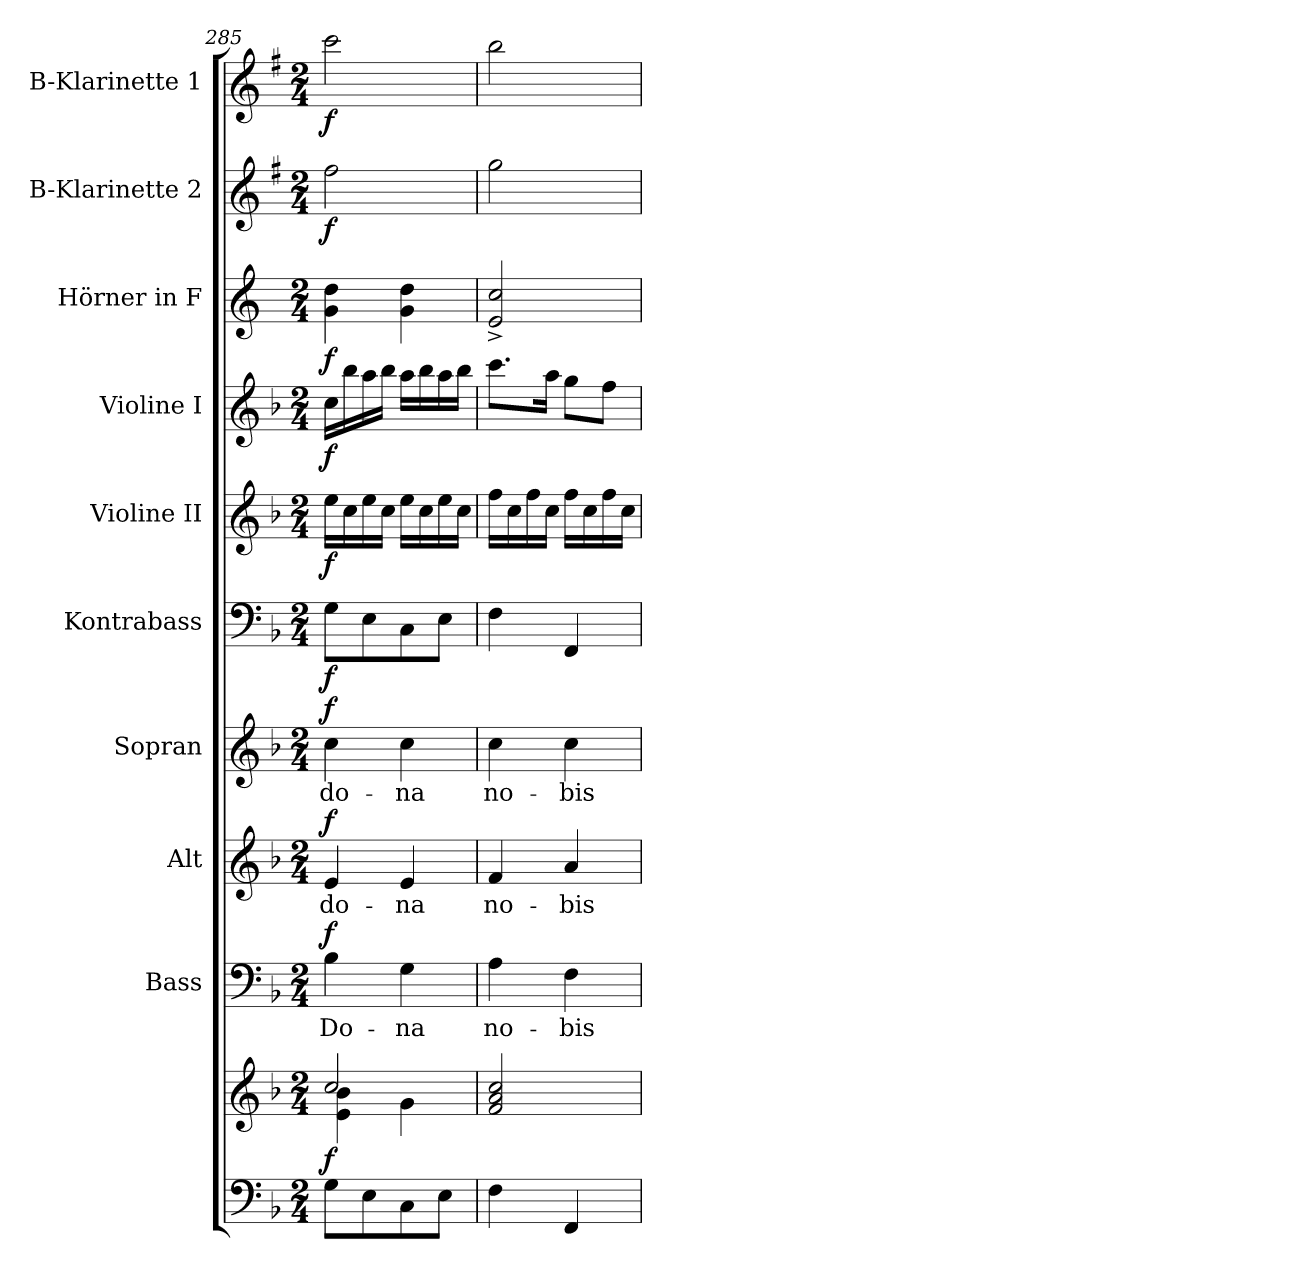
**kern	**kern	**dynam	**kern	**text	**dynam	**kern	**text	**dynam	**kern	**text	**dynam	**kern	**dynam	**kern	**dynam	**kern	**dynam	**kern	**dynam	**kern	**dynam	**kern	**dynam
*part10	*part10	*part10	*part9	*part9	*part9	*part8	*part8	*part8	*part7	*part7	*part7	*part6	*part6	*part5	*part5	*part4	*part4	*part3	*part3	*part2	*part2	*part1	*part1
*staff11	*staff10	*staff10/11	*staff9	*staff9	*staff9	*staff8	*staff8	*staff8	*staff7	*staff7	*staff7	*staff6	*staff6	*staff5	*staff5	*staff4	*staff4	*staff3	*staff3	*staff2	*staff2	*staff1	*staff1
*	*	*	*I"Bass	*	*	*I"Alt	*	*	*I"Sopran	*	*	*I"Kontrabass	*	*I"Violine II	*	*I"Violine I	*	*I"Hörner in F	*	*I"B-Klarinette 2	*	*I"B-Klarinette 1	*
*	*	*	*I'B.	*	*	*I'A.	*	*	*I'S.	*	*	*I'Kb.	*	*I'Vl. II	*	*I'Vl. I	*	*	*	*I'B Kl. 2	*	*I'B Kl. 1	*
*clefF4	*clefG2	*	*clefF4	*	*	*clefG2	*	*	*clefG2	*	*	*clefF4	*	*clefG2	*	*clefG2	*	*clefG2	*	*clefG2	*	*clefG2	*
*	*	*	*	*	*	*	*	*	*	*	*	*ITrd7c12	*	*	*	*	*	*ITrd4c7	*	*ITrd1c2	*	*ITrd1c2	*
*k[b-]	*k[b-]	*	*k[b-]	*	*	*k[b-]	*	*	*k[b-]	*	*	*k[b-]	*	*k[b-]	*	*k[b-]	*	*k[b-]	*	*k[b-]	*	*k[b-]	*
*F:	*F:	*	*F:	*	*	*F:	*	*	*F:	*	*	*F:	*	*F:	*	*F:	*	*F:	*	*F:	*	*F:	*
*M2/4	*M2/4	*	*M2/4	*	*	*M2/4	*	*	*M2/4	*	*	*M2/4	*	*M2/4	*	*M2/4	*	*M2/4	*	*M2/4	*	*M2/4	*
=285	=285	=285	=285	=285	=285	=285	=285	=285	=285	=285	=285	=285	=285	=285	=285	=285	=285	=285	=285	=285	=285	=285	=285
*	*^	*	*	*	*	*	*	*	*	*	*	*	*	*	*	*	*	*	*	*	*	*	*
!	!	!	!LO:DY:b	!	!LO:LY:b	!LO:DY:a	!	!LO:LY:b	!LO:DY:a	!	!LO:LY:b	!LO:DY:a	!	!LO:DY:b	!	!LO:DY:b	!	!LO:DY:b	!	!LO:DY:b	!	!LO:DY:b	!	!LO:DY:b
8G\L	2cc/	4e\ 4b-\	f	4B-\	Do-	f	4e/	do-	f	4cc\	do-	f	8GG\L	f	16ee\LL	f	16cc\LL	f	4c\ 4g\	f	2ee\	f	2bb-\	f
.	.	.	.	.	.	.	.	.	.	.	.	.	.	.	16cc\	.	16bb-\	.	.	.	.	.	.	.
8E\	.	.	.	.	.	.	.	.	.	.	.	.	8EE\	.	16ee\	.	16aa\	.	.	.	.	.	.	.
.	.	.	.	.	.	.	.	.	.	.	.	.	.	.	16cc\JJ	.	16bb-\JJ	.	.	.	.	.	.	.
!	!	!	!	!	!LO:LY:b	!	!	!LO:LY:b	!	!	!LO:LY:b	!	!	!	!	!	!	!	!	!	!	!	!	!
8C\	.	4g\	.	4G\	-na	.	4e/	-na	.	4cc\	-na	.	8CC\	.	16ee\LL	.	16aa\LL	.	4c\ 4g\	.	.	.	.	.
.	.	.	.	.	.	.	.	.	.	.	.	.	.	.	16cc\	.	16bb-\	.	.	.	.	.	.	.
8E\J	.	.	.	.	.	.	.	.	.	.	.	.	8EE\J	.	16ee\	.	16aa\	.	.	.	.	.	.	.
.	.	.	.	.	.	.	.	.	.	.	.	.	.	.	16cc\JJ	.	16bb-\JJ	.	.	.	.	.	.	.
*	*v	*v	*	*	*	*	*	*	*	*	*	*	*	*	*	*	*	*	*	*	*	*	*	*
!!LO:PB:g=z
=286	=286	=286	=286	=286	=286	=286	=286	=286	=286	=286	=286	=286	=286	=286	=286	=286	=286	=286	=286	=286	=286	=286	=286
!	!	!	!	!LO:LY:b	!	!	!LO:LY:b	!	!	!LO:LY:b	!	!	!	!	!	!	!	!	!	!	!	!	!
4F\	2f/ 2a/ 2cc/	.	4A\	no-	.	4f/	no-	.	4cc\	no-	.	4FF\	.	16ff\LL	.	8.ccc\L	.	2A/^< 2f/^<	.	2ff\	.	2aa\	.
.	.	.	.	.	.	.	.	.	.	.	.	.	.	16cc\	.	.	.	.	.	.	.	.	.
.	.	.	.	.	.	.	.	.	.	.	.	.	.	16ff\	.	.	.	.	.	.	.	.	.
.	.	.	.	.	.	.	.	.	.	.	.	.	.	16cc\JJ	.	16aa\Jk	.	.	.	.	.	.	.
!	!	!	!	!LO:LY:b	!	!	!LO:LY:b	!	!	!LO:LY:b	!	!	!	!	!	!	!	!	!	!	!	!	!
4FF/	.	.	4F\	-bis	.	4a/	-bis	.	4cc\	-bis	.	4FFF/	.	16ff\LL	.	8gg\L	.	.	.	.	.	.	.
.	.	.	.	.	.	.	.	.	.	.	.	.	.	16cc\	.	.	.	.	.	.	.	.	.
.	.	.	.	.	.	.	.	.	.	.	.	.	.	16ff\	.	8ff\J	.	.	.	.	.	.	.
.	.	.	.	.	.	.	.	.	.	.	.	.	.	16cc\JJ	.	.	.	.	.	.	.	.	.
=	=	=	=	=	=	=	=	=	=	=	=	=	=	=	=	=	=	=	=	=	=	=	=
*-	*-	*-	*-	*-	*-	*-	*-	*-	*-	*-	*-	*-	*-	*-	*-	*-	*-	*-	*-	*-	*-	*-	*-
